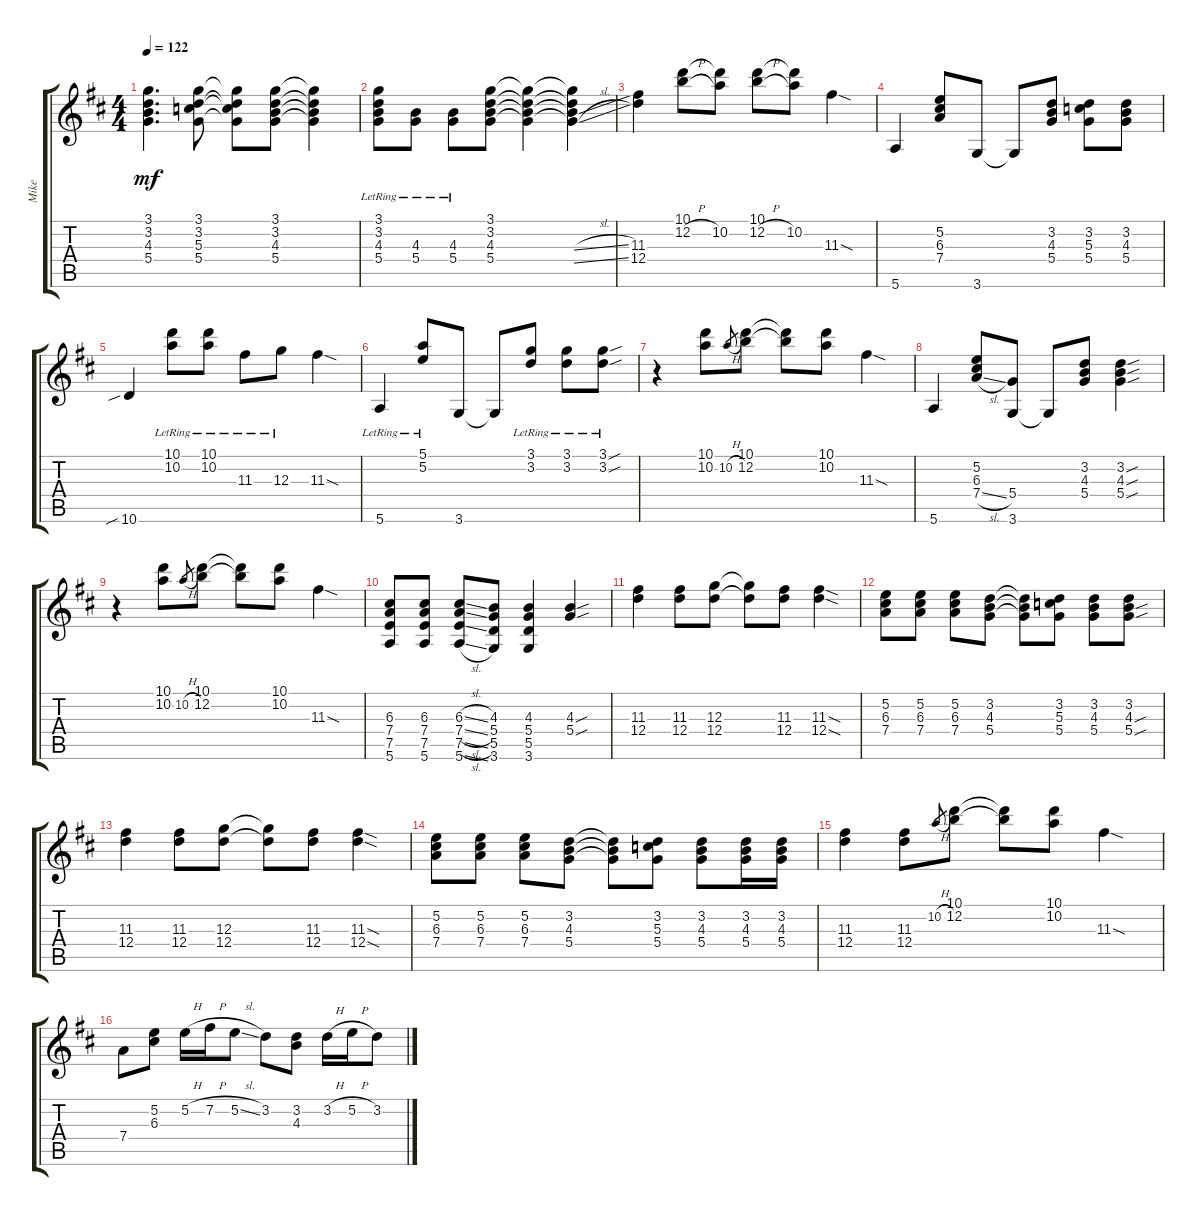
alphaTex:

\track ("Mike" "Mike") {instrument distortionguitar}
\staff {score tabs}
\tuning (E4 B3 G3 D3 A2 E2) {hide}
\ts (4 4)
\tempo 122
\clef g2
\ks d
(3.1 3.2 4.3 5.4).4{d dy mf} (3.1 3.2 5.3 5.4).8 (3.1{t} 3.2{t} 5.3{t} 5.4{t}).8 (3.1 3.2 4.3 5.4).8 (3.1{t} 3.2{t} 4.3{t} 5.4{t}).4 |
(3.1{lr} 3.2{lr} 4.3{lr} 5.4{lr}).8 (4.3{lr} 5.4{lr}).8 (4.3{lr} 5.4{lr}).8 (3.1 3.2 4.3 5.4).8 (3.1{t} 3.2{t} 4.3{t} 5.4{t}).4 (3.1{t} 3.2{t} 4.3{sl t} 5.4{sl t}).4 |
(11.3 12.4).4 (10.1 12.2{h}).8 (10.1{t} 10.2).8 (10.1 12.2{h}).8 (10.1{t} 10.2).8 11.3{sod}.4 |
5.6.4 (5.2 6.3 7.4).8 3.6.8 3.6{t}.8 (3.2 4.3 5.4).8 (3.2 5.3 5.4).8 (3.2 4.3 5.4).8 |
10.6{sib}.4 (10.1{lr} 10.2{lr}).8 (10.1{lr} 10.2{lr}).8 11.3{lr}.8 12.3{lr}.8 11.3{sod}.4 |
5.6{lr}.4 (5.1{lr} 5.2{lr}).8 3.6.8 3.6{t}.8 (3.1{lr} 3.2{lr}).8 (3.1{lr} 3.2{lr}).8 (3.1{sou lr} 3.2{sou lr}).8 |
r.4 (10.1 10.2).8 10.2{h}.8{gr} (10.1 12.2).8 (10.1{t} 12.2{t}).8 (10.1 10.2).8 11.3{sod}.4 |
5.6.4 (5.2 6.3 7.4{sl}).8 (5.4 3.6).8 3.6{t}.8 (3.2 4.3 5.4).8 (3.2{sou} 4.3{sou} 5.4{sou}).4 |
r.4 (10.1 10.2).8 10.2{h}.8{gr} (10.1 12.2).8 (10.1{t} 12.2{t}).8 (10.1 10.2).8 11.3{sod}.4 |
(6.3 7.4 7.5 5.6).8 (6.3 7.4 7.5 5.6).8 (6.3{sl} 7.4{sl} 7.5{sl} 5.6{sl}).8 (4.3 5.4 5.5 3.6).8 (4.3 5.4 5.5 3.6).4 (4.3{sou} 5.4{sou}).4 |
(11.3 12.4).4 (11.3 12.4).8 (12.3 12.4).8 (12.3{t} 12.4{t}).8 (11.3 12.4).8 (11.3{sod} 12.4{sod}).4 |
(5.2 6.3 7.4).8 (5.2 6.3 7.4).8 (5.2 6.3 7.4).8 (3.2 4.3 5.4).8 (3.2{t} 4.3{t} 5.4{t}).8 (3.2 5.3 5.4).8 (3.2 4.3 5.4).8 (3.2 4.3{sou} 5.4{sou}).8 |
(11.3 12.4).4 (11.3 12.4).8 (12.3 12.4).8 (12.3{t} 12.4{t}).8 (11.3 12.4).8 (11.3{sod} 12.4{sod}).4 |
(5.2 6.3 7.4).8 (5.2 6.3 7.4).8 (5.2 6.3 7.4).8 (3.2 4.3 5.4).8 (3.2{t} 4.3{t} 5.4{t}).8 (3.2 5.3 5.4).8 (3.2 4.3 5.4).8 (3.2 4.3 5.4).16 (3.2 4.3 5.4).16 |
(11.3 12.4).4 (11.3 12.4).8 10.2{h}.8{gr} (10.1 12.2).8 (10.1{t} 12.2{t}).8 (10.1 10.2).8 11.3{sod}.4 |
7.4.8 (5.2 6.3).8 5.2{h}.16 7.2{h}.16 5.2{sl}.8 3.2.8 (3.2 4.3).8 3.2{h}.16 5.2{h}.16 3.2.8
